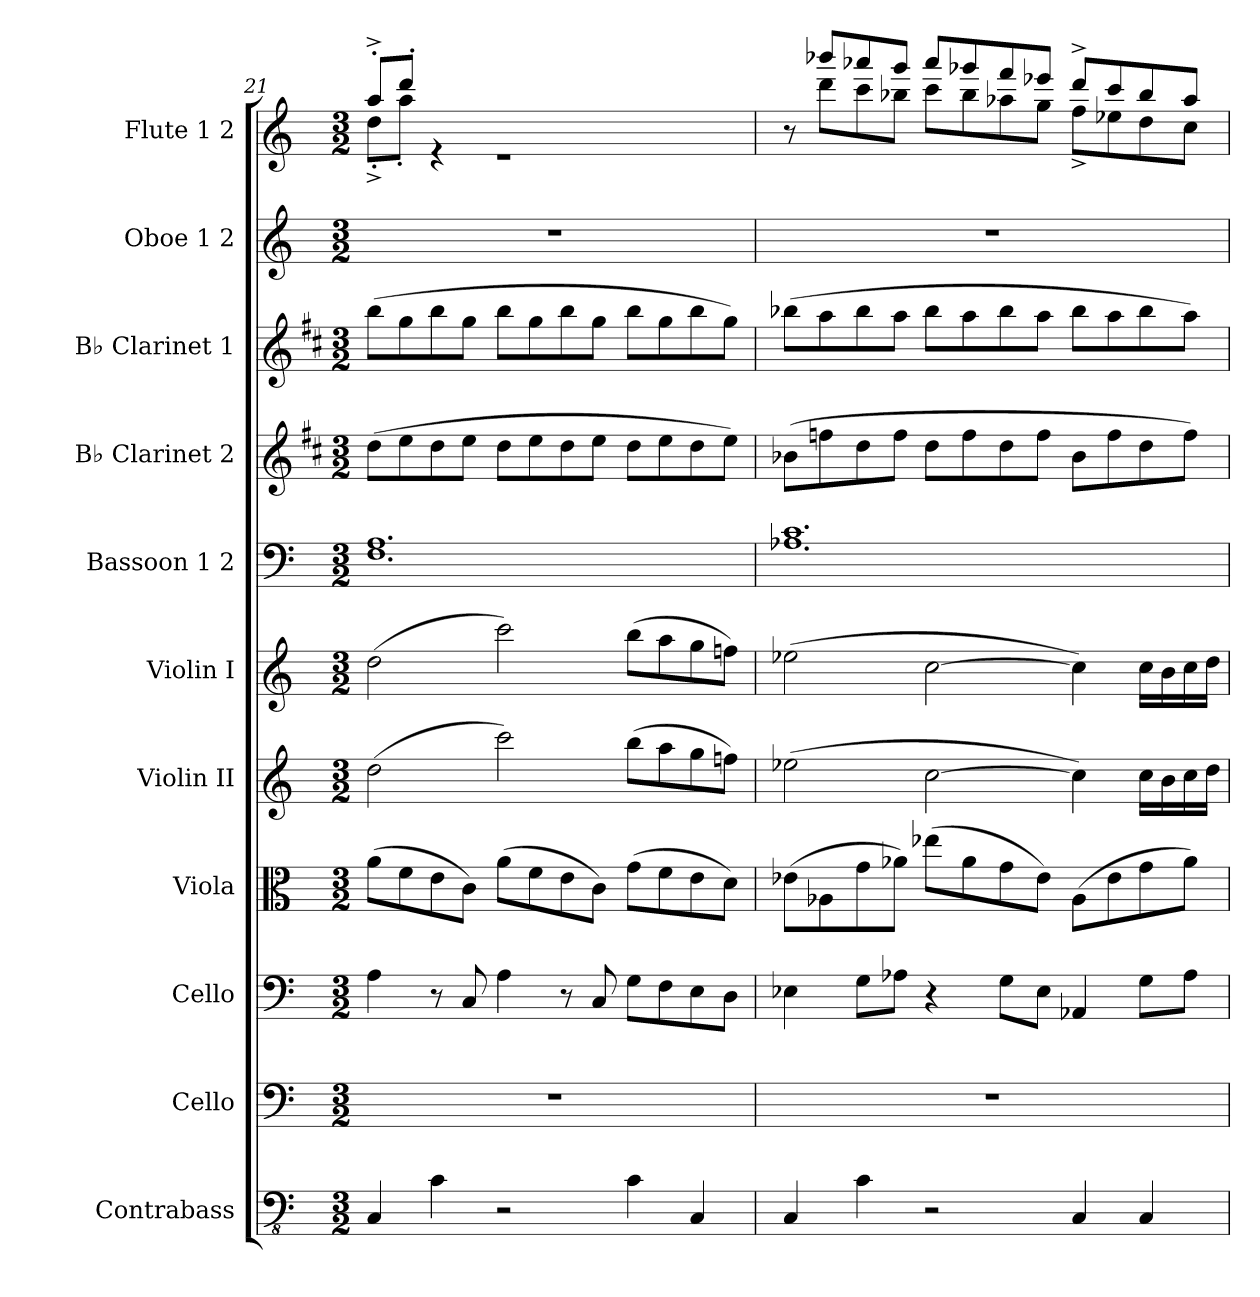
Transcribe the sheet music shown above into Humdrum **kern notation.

**kern	**kern	**kern	**kern	**kern	**kern	**kern	**kern	**kern	**kern	**kern
*part11	*part10	*part9	*part8	*part7	*part6	*part5	*part4	*part3	*part2	*part1
*staff11	*staff10	*staff9	*staff8	*staff7	*staff6	*staff5	*staff4	*staff3	*staff2	*staff1
*I"Contrabass	*I"Cello	*I"Cello	*I"Viola	*I"Violin II	*I"Violin I	*I"Bassoon 1               2	*I"B♭ Clarinet 2	*I"B♭ Clarinet 1	*I"Oboe 1           2	*I"Flute 1          2
*I'Cbs.	*I'Cl.	*I'Cl.	*I'Vla.	*I'Vln. 2	*I'Vln. I	*I'Bsn.	*I'Cl. 2	*I'Cl. 1	*I'Ob.	*I'Fl.
*clefFv4	*clefF4	*clefF4	*clefC3	*clefG2	*clefG2	*clefF4	*clefG2	*clefG2	*clefG2	*clefG2
*	*	*	*	*	*	*	*ITrd1c2	*ITrd1c2	*	*
*k[]	*k[]	*k[]	*k[]	*k[]	*k[]	*k[]	*k[]	*k[]	*k[]	*k[]
*M3/2	*M3/2	*M3/2	*M3/2	*M3/2	*M3/2	*M3/2	*M3/2	*M3/2	*M3/2	*M3/2
=21	=21	=21	=21	=21	=21	=21	=21	=21	=21	=21
*	*	*	*	*	*	*^	*	*	*	*^
4CC/	1.r	4A\	(8a\L	(2dd\	(2dd\	1.A	1.F	(8cc\L	(8aa\L	1.r	8aa^'/L	8dd^'\L
.	.	.	8f\	.	.	.	.	8dd\	8ff\	.	8ddd'/J	8aa'\J
4C\	.	8r	8e\	.	.	.	.	8cc\	8aa\	.	4re	1ryy
.	.	8C/	8c\J)	.	.	.	.	8dd\J	8ff\J	.	.	.
2r	.	4A\	(8a\L	2ccc\)	2ccc\)	.	.	8cc\L	8aa\L	.	1re	.
.	.	.	8f\	.	.	.	.	8dd\	8ff\	.	.	.
.	.	8r	8e\	.	.	.	.	8cc\	8aa\	.	.	.
.	.	8C/	8c\J)	.	.	.	.	8dd\J	8ff\J	.	.	.
4C\	.	8G\L	(8g\L	(8bb\L	(8bb\L	.	.	8cc\L	8aa\L	.	.	.
.	.	8F\	8f\	8aa\	8aa\	.	.	8dd\	8ff\	.	.	.
4CC/	.	8E\	8e\	8gg\	8gg\	.	.	8cc\	8aa\	.	.	4ryy
.	.	8D\J	8d\J)	8ffn\J)	8ffn\J)	.	.	8dd\J)	8ff\J)	.	.	.
!!LO:PB:g=z	!!
=22	=22	=22	=22	=22	=22	=22	=22	=22	=22	=22	=22	=22
4CC/	1.r	4E-X\	(8e-X\L	(2ee-X\	(2ee-X\	1.c	1.A-X	(8a-X\L	(8aa-X\L	1.r	8r	8ryy
.	.	.	8A-X\	.	.	.	.	8ee-X\	8gg\	.	8bbb-X/L	8ddd\L
4C\	.	8G\L	8g\	.	.	.	.	8cc\	8aa-\	.	8aaa-X/	8ccc\
.	.	8A-X\J	8a-X\J)	.	.	.	.	8ee-\J	8gg\J	.	8ggg/J	8bb-X\J
2r	.	4r	(8ee-X\L	[2cc\	[2cc\	.	.	8cc\L	8aa-\L	.	8aaa-/L	8ccc\L
.	.	.	8a-\	.	.	.	.	8ee-\	8gg\	.	8ggg-X/	8bb-\
.	.	8G\L	8g\	.	.	.	.	8cc\	8aa-\	.	8fff/	8aa-X\
.	.	8E-\J	8e-\J)	.	.	.	.	8ee-\J	8gg\J	.	8eee-X/J	8gg\J
4CC/	.	4AA-X/	(8A-\L	4cc\])	4cc\])	.	.	8a-\L	8aa-\L	.	8ddd^/L	8ff^\L
.	.	.	8e-\	.	.	.	.	8ee-\	8gg\	.	8ccc/	8ee-X\
4CC/	.	8G\L	8g\	16cc\LL	16cc\LL	.	.	8cc\	8aa-\	.	8bb-/	8dd\
.	.	.	.	16b\	16b\	.	.	.	.	.	.	.
.	.	8A-\J	8a-\J)	16cc\	16cc\	.	.	8ee-\J)	8gg\J)	.	8aa-/J	8cc\J
.	.	.	.	16dd\JJ	16dd\JJ	.	.	.	.	.	.	.
*	*	*	*	*	*	*v	*v	*	*	*	*v	*v
=	=	=	=	=	=	=	=	=	=	=
*-	*-	*-	*-	*-	*-	*-	*-	*-	*-	*-
